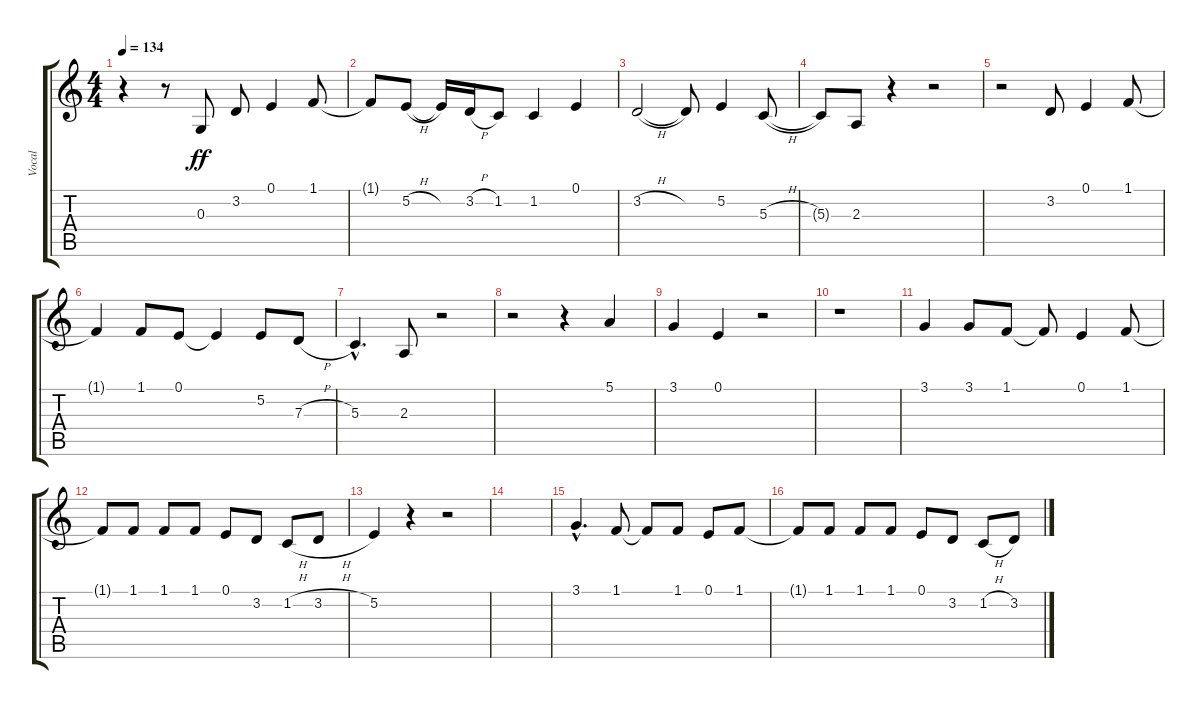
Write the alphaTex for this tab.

\track ("Vocal" "Vocal") {instrument tuba}
\staff {score tabs}
\tuning (E4 B3 G3 D3 A2 E2) {hide}
\ts (4 4)
\tempo 134
\clef g2
\ks c
r.4{dy ff} r.8 0.3.8 3.2.8 0.1.4 1.1.8 |
1.1{t}.8 5.2{h}.8 5.2{t}.16 3.2{h}.16 1.2.8 1.2.4 0.1.4 |
3.2{h}.2 3.2{t}.8 5.2.4 5.3{h}.8 |
5.3{t}.8 2.3.8 r.4 r.2 |
r.2 3.2.8 0.1.4 1.1.8 |
1.1{t}.4 1.1.8 0.1.8 0.1{t}.4 5.2.8 7.3{h}.8 |
5.3{hac}.4{d} 2.3.8 r.2 |
r.2 r.4 5.1.4 |
3.1.4 0.1.4 r.2 |
r.1 |
3.1.4 3.1.8 1.1.8 1.1{t}.8 0.1.4 1.1.8 |
1.1{t}.8 1.1.8 1.1.8 1.1.8 0.1.8 3.2.8 1.2{h}.8 3.2{h}.8 |
5.2.4 r.4 r.2 |
|
3.1{hac}.4{d} 1.1.8 1.1{t}.8 1.1.8 0.1.8 1.1.8 |
1.1{t}.8 1.1.8 1.1.8 1.1.8 0.1.8 3.2.8 1.2{h}.8 3.2.8
